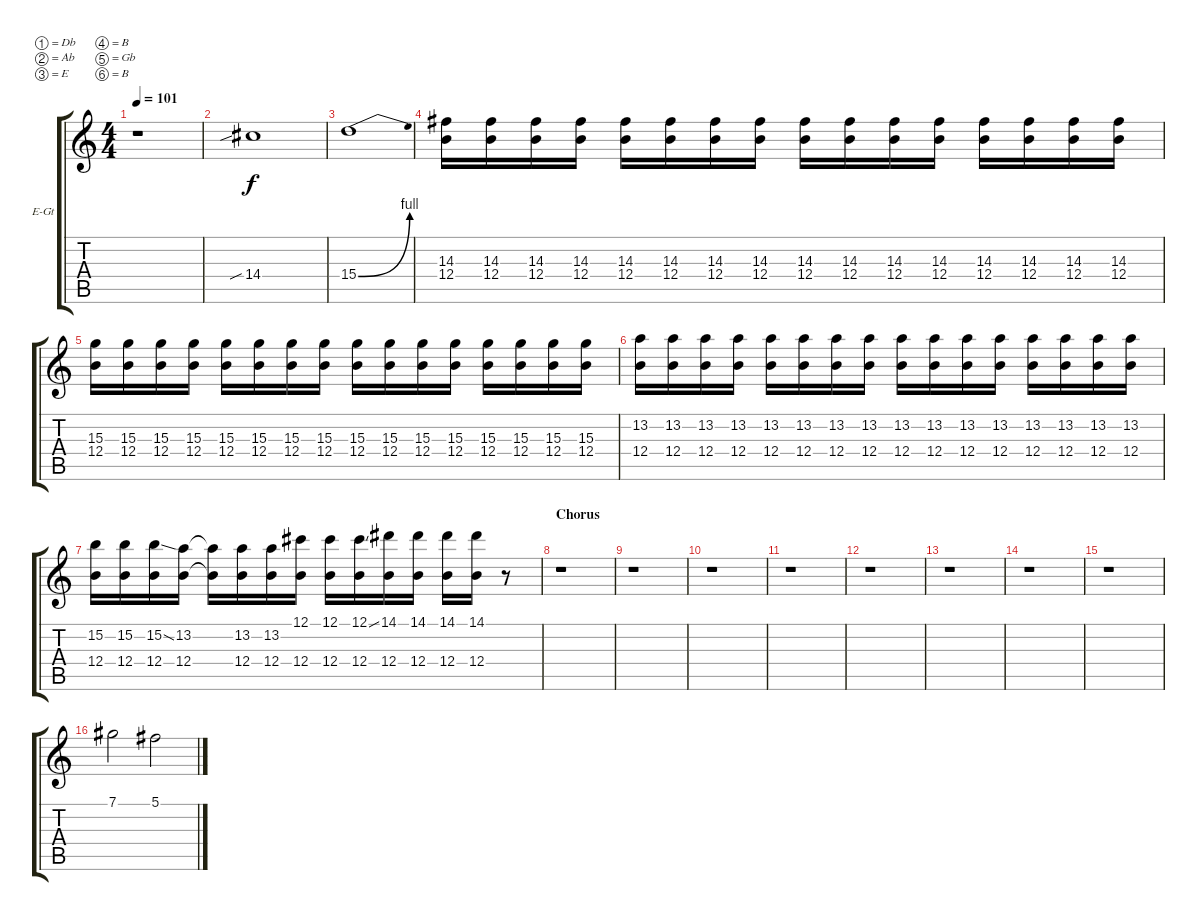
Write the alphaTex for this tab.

\bracketExtendMode groupsimilarinstruments
\firstSystemTrackNameOrientation horizontal
\otherSystemsTrackNameOrientation horizontal
\track ("Ahrue Luster (Crunch)" "E-Gt") {instrument distortionguitar}
\staff {score tabs}
\tuning (Db4 Ab3 E3 B2 Gb2 B1)
\ts (4 4)
\tempo 101
\clef g2
\ks c
r.1{dy f} |
14.4{sib}.1 |
15.4{be (bend 0 0 60 4)}.1 |
(14.3 12.4).16 (14.3 12.4).16 (14.3 12.4).16 (14.3 12.4).16 (14.3 12.4).16 (14.3 12.4).16 (14.3 12.4).16 (14.3 12.4).16 (14.3 12.4).16 (14.3 12.4).16 (14.3 12.4).16 (14.3 12.4).16 (14.3 12.4).16 (14.3 12.4).16 (14.3 12.4).16 (14.3 12.4).16 |
(15.3 12.4).16 (15.3 12.4).16 (15.3 12.4).16 (15.3 12.4).16 (15.3 12.4).16 (15.3 12.4).16 (15.3 12.4).16 (15.3 12.4).16 (15.3 12.4).16 (15.3 12.4).16 (15.3 12.4).16 (15.3 12.4).16 (15.3 12.4).16 (15.3 12.4).16 (15.3 12.4).16 (15.3 12.4).16 |
(13.2 12.4).16 (13.2 12.4).16 (13.2 12.4).16 (13.2 12.4).16 (13.2 12.4).16 (13.2 12.4).16 (13.2 12.4).16 (13.2 12.4).16 (13.2 12.4).16 (13.2 12.4).16 (13.2 12.4).16 (13.2 12.4).16 (13.2 12.4).16 (13.2 12.4).16 (13.2 12.4).16 (13.2 12.4).16 |
(15.2 12.4).16 (15.2 12.4).16 (15.2{ss} 12.4).16 (13.2 12.4).16 (13.2{t} 12.4{t}).16 (13.2 12.4).16 (13.2 12.4).16 (12.1 12.4).16 (12.1 12.4).16 (12.1{ss} 12.4).16 (14.1 12.4).16 (14.1 12.4).16 (14.1 12.4).16 (14.1 12.4).16 r.8 |
\section ("" "Chorus")
r.1 |
r.1 |
r.1 |
r.1 |
r.1 |
r.1 |
r.1 |
r.1 |
7.1.2 5.1.2
